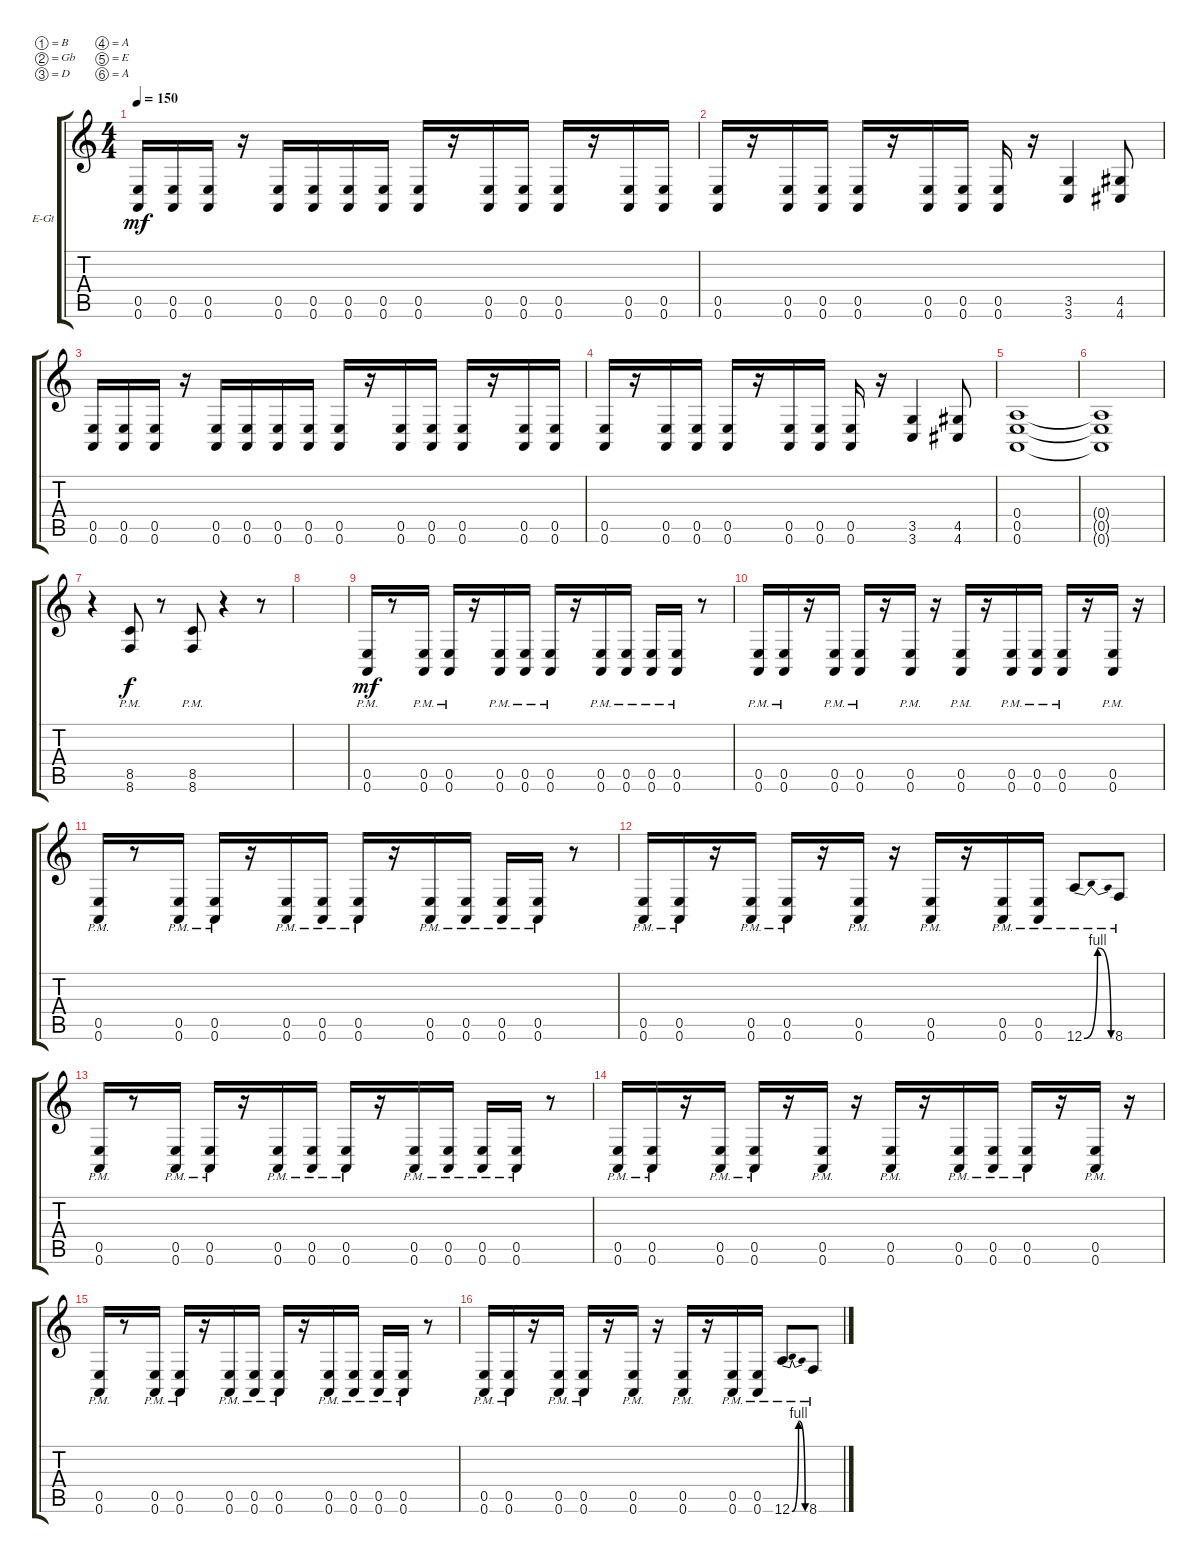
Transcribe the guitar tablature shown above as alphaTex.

\defaultSystemsLayout 4
\bracketExtendMode groupsimilarinstruments
\firstSystemTrackNameOrientation horizontal
\otherSystemsTrackNameOrientation horizontal
\track ("Right Guitar " "E-Gt") {instrument distortionguitar}
\staff {score tabs}
\tuning (B3 Gb3 D3 A2 E2 A1)
\ts (4 4)
\tempo 150
\clef g2
\ks c
(0.6 0.5).16{dy mf} (0.6 0.5).16 (0.6 0.5).16 r.16 (0.6 0.5).16 (0.6 0.5).16 (0.6 0.5).16 (0.6 0.5).16 (0.6 0.5).16 r.16 (0.6 0.5).16 (0.6 0.5).16 (0.6 0.5).16 r.16 (0.6 0.5).16 (0.6 0.5).16 |
(0.5 0.6).16 r.16 (0.6 0.5).16 (0.6 0.5).16 (0.6 0.5).16 r.16 (0.6 0.5).16 (0.6 0.5).16 (0.6 0.5).16 r.16 (3.6 3.5).4 (4.6 4.5).8 |
(0.6 0.5).16 (0.6 0.5).16 (0.6 0.5).16 r.16 (0.6 0.5).16 (0.6 0.5).16 (0.6 0.5).16 (0.6 0.5).16 (0.6 0.5).16 r.16 (0.6 0.5).16 (0.6 0.5).16 (0.6 0.5).16 r.16 (0.6 0.5).16 (0.6 0.5).16 |
(0.5 0.6).16 r.16 (0.6 0.5).16 (0.6 0.5).16 (0.6 0.5).16 r.16 (0.6 0.5).16 (0.6 0.5).16 (0.6 0.5).16 r.16 (3.6 3.5).4 (4.6 4.5).8 |
(0.6 0.5 0.4).1 |
(0.6{t} 0.5{t} 0.4{t}).1 |
r.4 (8.6{pm} 8.5{pm}).8{dy f} r.8 (8.6{pm} 8.5{pm}).8 r.4 r.8 |
|
(0.6{pm} 0.5{pm}).16{dy mf} r.8 (0.6{pm} 0.5{pm}).16 (0.6{pm} 0.5{pm}).16 r.16 (0.6{pm} 0.5{pm}).16 (0.6{pm} 0.5{pm}).16 (0.6{pm} 0.5{pm}).16 r.16 (0.6{pm} 0.5{pm}).16 (0.6{pm} 0.5{pm}).16 (0.6{pm} 0.5{pm}).16 (0.6{pm} 0.5{pm}).16 r.8 |
(0.6{pm} 0.5{pm}).16 (0.5{pm} 0.6{pm}).16 r.16 (0.6{pm} 0.5{pm}).16 (0.6{pm} 0.5{pm}).16 r.16 (0.6{pm} 0.5{pm}).16 r.16 (0.6{pm} 0.5{pm}).16 r.16 (0.6{pm} 0.5{pm}).16 (0.6{pm} 0.5{pm}).16 (0.6{pm} 0.5{pm}).16 r.16 (0.6{pm} 0.5{pm}).16 r.16 |
(0.6{pm} 0.5{pm}).16 r.8 (0.6{pm} 0.5{pm}).16 (0.6{pm} 0.5{pm}).16 r.16 (0.6{pm} 0.5{pm}).16 (0.6{pm} 0.5{pm}).16 (0.6{pm} 0.5{pm}).16 r.16 (0.6{pm} 0.5{pm}).16 (0.6{pm} 0.5{pm}).16 (0.6{pm} 0.5{pm}).16 (0.6{pm} 0.5{pm}).16 r.8 |
(0.6{pm} 0.5{pm}).16 (0.5{pm} 0.6{pm}).16 r.16 (0.6{pm} 0.5{pm}).16 (0.6{pm} 0.5{pm}).16 r.16 (0.6{pm} 0.5{pm}).16 r.16 (0.6{pm} 0.5{pm}).16 r.16 (0.6{pm} 0.5{pm}).16 (0.5{pm} 0.6{pm}).16 12.6{be (bendrelease 0 0 10.2 4 20.4 4 30 0) pm}.8 8.6{pm}.8 |
(0.6{pm} 0.5{pm}).16 r.8 (0.6{pm} 0.5{pm}).16 (0.6{pm} 0.5{pm}).16 r.16 (0.6{pm} 0.5{pm}).16 (0.6{pm} 0.5{pm}).16 (0.6{pm} 0.5{pm}).16 r.16 (0.6{pm} 0.5{pm}).16 (0.6{pm} 0.5{pm}).16 (0.6{pm} 0.5{pm}).16 (0.6{pm} 0.5{pm}).16 r.8 |
(0.6{pm} 0.5{pm}).16 (0.5{pm} 0.6{pm}).16 r.16 (0.6{pm} 0.5{pm}).16 (0.6{pm} 0.5{pm}).16 r.16 (0.6{pm} 0.5{pm}).16 r.16 (0.6{pm} 0.5{pm}).16 r.16 (0.6{pm} 0.5{pm}).16 (0.6{pm} 0.5{pm}).16 (0.6{pm} 0.5{pm}).16 r.16 (0.6{pm} 0.5{pm}).16 r.16 |
(0.6{pm} 0.5{pm}).16 r.8 (0.6{pm} 0.5{pm}).16 (0.6{pm} 0.5{pm}).16 r.16 (0.6{pm} 0.5{pm}).16 (0.6{pm} 0.5{pm}).16 (0.6{pm} 0.5{pm}).16 r.16 (0.6{pm} 0.5{pm}).16 (0.6{pm} 0.5{pm}).16 (0.6{pm} 0.5{pm}).16 (0.6{pm} 0.5{pm}).16 r.8 |
(0.6{pm} 0.5{pm}).16 (0.5{pm} 0.6{pm}).16 r.16 (0.6{pm} 0.5{pm}).16 (0.6{pm} 0.5{pm}).16 r.16 (0.6{pm} 0.5{pm}).16 r.16 (0.6{pm} 0.5{pm}).16 r.16 (0.6{pm} 0.5{pm}).16 (0.5{pm} 0.6{pm}).16 12.6{be (bendrelease 0 0 10.2 4 20.4 4 30 0) pm}.8 8.6{pm}.8
